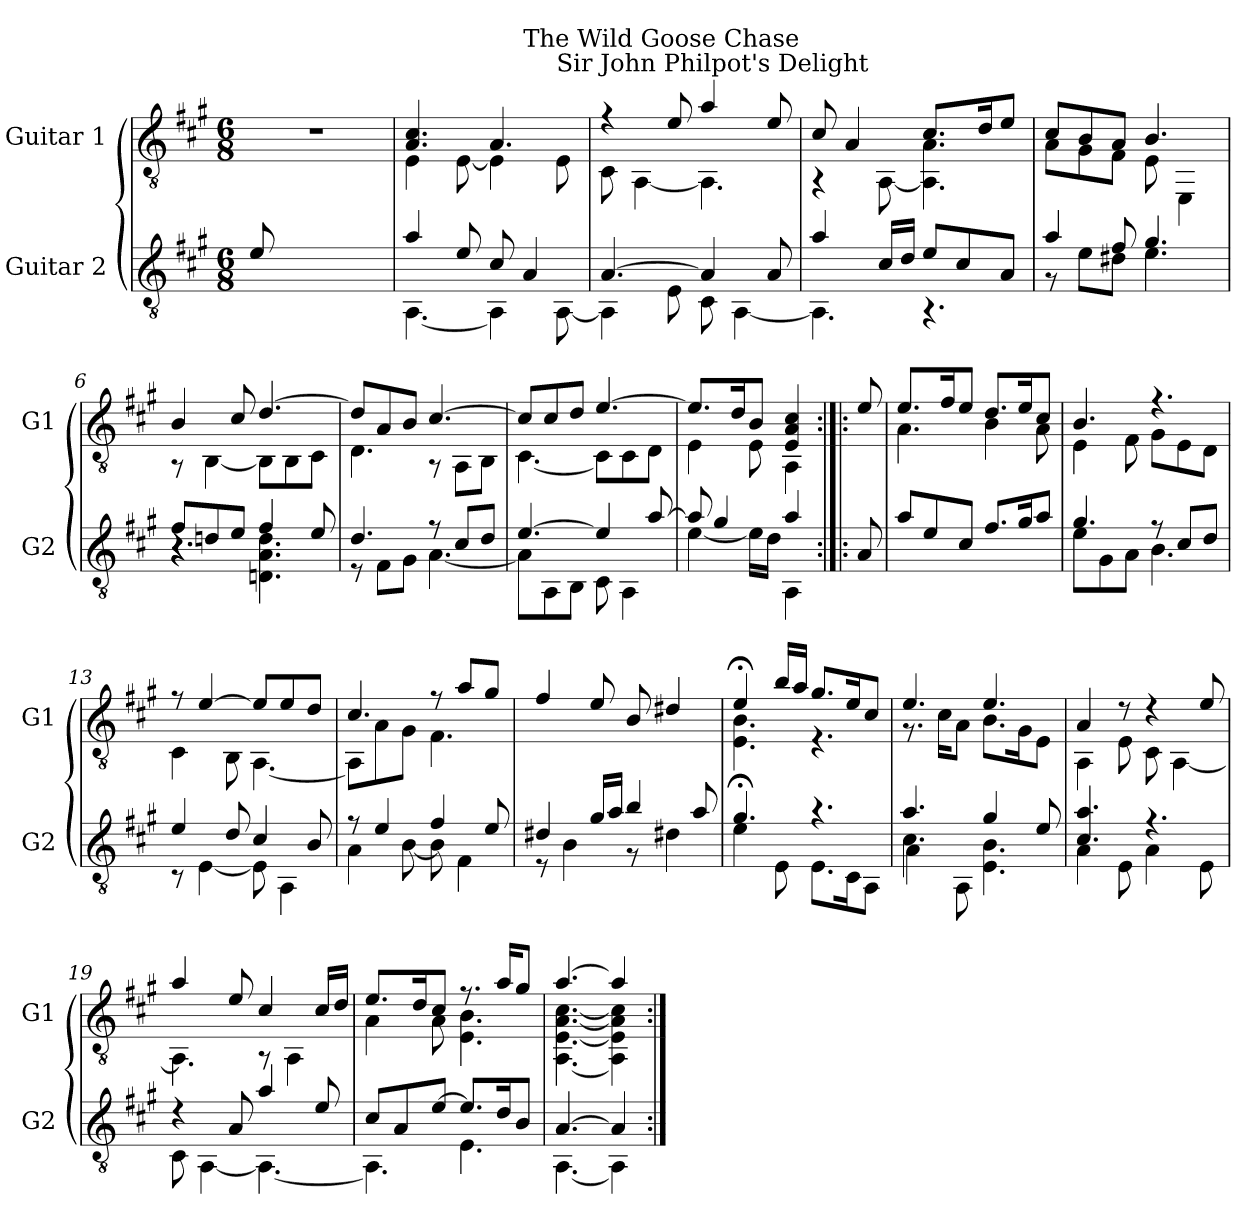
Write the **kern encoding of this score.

**kern	**kern
*part2	*part1
*staff2	*staff1
*I"Guitar 2	*I"Guitar 1
*I'G2	*I'G1
!!LO:PB:g=z
*clefGv2	*clefGv2
*ITrd7c12	*ITrd7c12
*k[f#c#g#]	*k[f#c#g#]
*A:	*A:
*M6/8	*M6/8
*MM76	*MM76
=1	=1
!	!LO:N:vis=1
8Ei/	2.r
2ryy	.
8ryy	.
=2	=2
*^	*^
*	*	*	*^
4Ai/	[<4.AAAi\	4.AAi/ 4.C#i	4EEi\	2ryy
8Ei/	.	.	[<8EEi\	.
8C#i/	4AAAi\]	4.AAi/	4EEi\]	.
!	!	!	!	!LO:TX:a:t=The Wild Goose Chase
4AAi/	.	.	.	4ryy
!	!	!	!LO:TX:a:t=Sir John Philpot's Delight	!
.	[<8AAAi\	.	8EEi\	.
*	*	*	*v	*v
=3	=3	=3	=3
[>4.AAi/	4AAAi\]	4r	8CC#i\
.	.	.	[<4AAAi\
.	8EEi\	8Ei/	.
4AAi/]	8CC#i\	4Ai/	4.AAAi\]
.	[<4AAAi\	.	.
8AAi/	.	8Ei/	.
=4	=4	=4	=4
4Ai/	4.AAAi\]	8C#i/	4r
.	.	4AAi/	.
16C#i/LL	.	.	[<8AAAi\
16Di/JJ	.	.	.
8Ei/L	4.r	8.C#i/L	4.AAAi\] 4.AAi
8C#i/	.	.	.
.	.	16Di/k	.
8AAi/J	.	8Ei/J	.
=5	=5	=5	=5
4Ai/	8r	8C#i/L	8AAi\L
.	8Ei\L	8BBi/	8GG#i\
8F#i/	8D#Xi\J	8AAi/J	8FF#i\J
4.G#i/	4.Ei\	4.BBi/	8EEi\
.	.	.	4EEEi\
=6	=6	=6	=6
*	*^	*	*
8F#i/L	4.r	4.r	4BBi/	8r
8Dni/	.	.	.	[<4BBBi\
8Ei/J	.	.	8C#i/	.
4F#i/	4.DDni\ 4.AAi 4.Di	4.ryy	[>4.Di/	8BBBi\L]
.	.	.	.	8BBBi\
8Ei/	.	.	.	8CC#i\J
*	*v	*v	*	*
!!LO:LB:g=z	!!
=7	=7	=7	=7
4.Di/	8r	8Di/L]	4.DDi\
.	8FF#i\L	8AAi/	.
.	8GG#i\J	8BBi/J	.
8r	[<4.AAi\	[>4.C#i/	8r
8C#i/L	.	.	8AAAi\L
8Di/J	.	.	8BBBi\J
=8	=8	=8	=8
[>4.Ei/	8AAi\L]	8C#i/L]	[<4.CC#i\
.	8AAAi\	8C#i/	.
.	8BBBi\J	8Di/J	.
4Ei/]	8CC#i\	[>4.Ei/	8CC#i\L]
.	4AAAi\	.	8CC#i\
[>8Ai/	.	.	8DDi\J
=9	=9	=9	=9
8Ai/]	[<4Ei\	8.Ei/L]	4EEi\
4G#i/	.	.	.
.	.	16Di/k	.
.	16Ei\LL]	8BBi/J	8EEi\
.	16Di\JJ	.	.
4Ai/	4AAAi\	4EEi/ 4AAi 4C#i	4AAAi\
*v	*v	*	*
*	*v	*v
=10:|!|:	=10:|!|:
8AAi/	8Ei/
=11	=11
*	*^
8Ai/L	8.Ei/L	4.AAi\
8Ei/	.	.
.	16F#i/k	.
8C#i/J	8Ei/J	.
8.F#i/L	8.Di/L	4BBi\
16G#i/k	16Ei/k	.
8Ai/J	8C#i/J	8AAi\
=12	=12	=12
*^	*	*
4.G#i/	8Ei\L	4.BBi/	4EEi\
.	8GG#i\	.	.
.	8AAi\J	.	8FF#i\
8r	4.BBi\	4.r	8GG#i\L
8C#i/L	.	.	8EEi\
8Di/J	.	.	8DDi\J
!!LO:LB:g=z	!!
=13	=13	=13	=13
4Ei/	8r	8r	4CC#i\
.	[<4EEi\	[>4Ei/	.
8Di/	.	.	8BBBi\
4C#i/	8EEi\]	8Ei/L]	[<4.AAAi\
.	4AAAi\	8Ei/	.
8BBi/	.	8Di/J	.
=14	=14	=14	=14
8r	4AAi\	4.C#i/	8AAAi\L]
4Ei/	.	.	8AAi\
.	[<8BBi\	.	8GG#i\J
4F#i/	8BBi\]	8r	4.FF#i\
.	4FF#i\	8Ai/L	.
8Ei/	.	8G#i/J	.
*	*	*v	*v
=15	=15	=15
4D#Xi/	8r	4F#i/
.	4BBi\	.
16G#i/LL	.	8Ei/
16Ai/JJ	.	.
4Bi/	8r	8BBi/
.	4D#Xi\	4D#Xi/
8Ai/	.	.
=16	=16	=16
*	*	*^
4.G#;i/	4Ei\	4E;i/	4.EEi\ 4.BBi
.	8EEi\	16Bi/LL	.
.	.	16Ai/JJ	.
4.r	8.EEi\L	8.G#i/L	4.r
.	16CC#i\k	16Ei/k	.
.	8AAAi\J	8C#i/J	.
!!LO:LB:g=z	!!
=17	=17	=17	=17
*	*^	*	*
4.Ai/	4.C#i\	4AAi\	4.Ei/	8.r
.	.	.	.	16C#i\KL
.	.	8AAAi\	.	8AAi\J
4G#i/	4.EEi\ 4.BBi	4.ryy	4.Ei/	8.BBi\L
.	.	.	.	16GG#i\k
8Ei/	.	.	.	8EEi\J
*	*v	*v	*	*
=18	=18	=18	=18
4.C#i/ 4.Ai	4AAi\	4AAi/	4AAAi\
.	8EEi\	8r	8EEi\
4.r	4AAi\	4r	8CC#i\
.	.	.	[<4AAAi\
.	8EEi\	8Ei/	.
=19	=19	=19	=19
4r	8CC#i\	4Ai/	4.AAAi\]
.	[<4AAAi\	.	.
8AAi/	.	8Ei/	.
4Ai/	4.AAAi\_<	4C#i/	8r
.	.	.	4AAAi\
8Ei/	.	16C#i/LL	.
.	.	16Di/JJ	.
=20	=20	=20	=20
8C#i/L	4.AAAi\]	8.Ei/L	4AAi\
8AAi/	.	.	.
.	.	16Di/k	.
[>8Ei/J	.	8C#i/J	8AAi\
8.Ei/L]	4.EEi\	8.r	4.EEi\ 4.BBi
16Di/k	.	16Ai/KL	.
8BBi/J	.	8G#i/J	.
=21	=21	=21	=21
[>4.AAi/	[<4.AAAi\	[>4.Ai/	[<4.AAAi\ [<4.EEi [<4.AAi [<4.C#i
4AAi/]	4AAAi\]	4Ai/]	4AAAi\] 4EEi] 4AAi] 4C#i]
*v	*v	*	*
*	*v	*v
=:|!	=:|!
*-	*-
